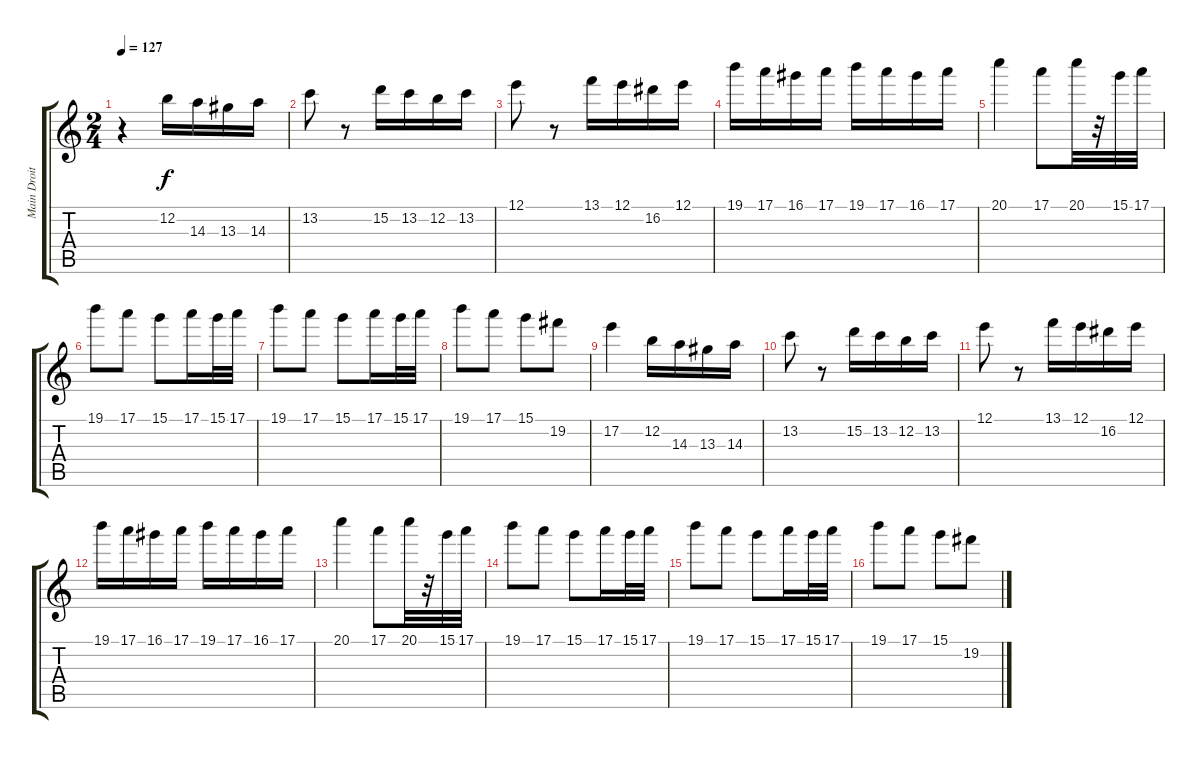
\track ("Main Droite" "Main Droit") {instrument electricguitarjazz}
\staff {score tabs}
\tuning (E4 B3 G3 D3 A2 E2) {hide}
\ts (2 4)
\tempo 127
\clef g2
\ks c
r.4{dy f instrument electricguitarjazz} 12.2.16 14.3.16 13.3.16 14.3.16 |
13.2.8 r.8 15.2.16 13.2.16 12.2.16 13.2.16 |
12.1.8 r.8 13.1.16 12.1.16 16.2.16 12.1.16 |
19.1.16 17.1.16 16.1.16 17.1.16 19.1.16 17.1.16 16.1.16 17.1.16 |
20.1.4 17.1.8 20.1.32 r.32 15.1.32 17.1.32 |
19.1.8 17.1.8 15.1.8 17.1.16 15.1.32 17.1.32 |
19.1.8 17.1.8 15.1.8 17.1.16 15.1.32 17.1.32 |
19.1.8 17.1.8 15.1.8 19.2.8 |
17.2.4 12.2.16 14.3.16 13.3.16 14.3.16 |
13.2.8 r.8 15.2.16 13.2.16 12.2.16 13.2.16 |
12.1.8 r.8 13.1.16 12.1.16 16.2.16 12.1.16 |
19.1.16 17.1.16 16.1.16 17.1.16 19.1.16 17.1.16 16.1.16 17.1.16 |
20.1.4 17.1.8 20.1.32 r.32 15.1.32 17.1.32 |
19.1.8 17.1.8 15.1.8 17.1.16 15.1.32 17.1.32 |
19.1.8 17.1.8 15.1.8 17.1.16 15.1.32 17.1.32 |
19.1.8 17.1.8 15.1.8 19.2.8
